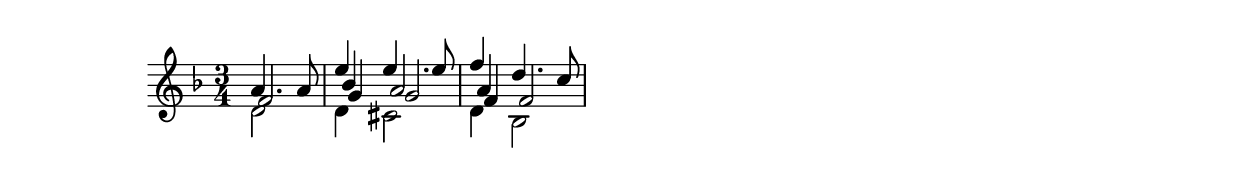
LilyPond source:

%% Do not edit this file; it is auto-generated from LSR http://lsr.dsi.unimi.it
%% This file is in the public domain.
\version "2.11.50"

\header {
  lsrtags = "simultaneous-notes"

 doctitlees = "Voces adicionales para evitar colisiones"
 texidoces = "
En ciertos casos de polifonía compleja, se necesitan voces adicionales
para evitar colisiones entre las notas.  Las voces adicionales se
añaden definiendo una variable que utiliza la función de Scheme
context-spec-music.

"

  texidoc = "
In some instances of complex polyphonic music, additional voices are
necessary to prevent collisions between notes.  If more than four
parallel voices are needed, additional voices can be added by defining
a variable using the Scheme function @code{context-spec-music}.

"
  doctitle = "Additional voices to avoid collisions"
} % begin verbatim
voiceFive = #(context-spec-music (make-voice-props-set 4) 'Voice)
\relative c'' {
  \time 3/4 \key d \minor \partial 2
  <<
    { \voiceOne
      a4. a8
      e'4 e4. e8
      f4 d4. c8
    } \\ {
      \voiceThree
      f,2
      bes4 a2
      a4 s2
    } \\ {
      \voiceFive
      s2
      g4 g2
      f4 f2
    } \\ {
      \voiceTwo
      d2
      d4 cis2
      d4 bes2
    }
  >>
}
